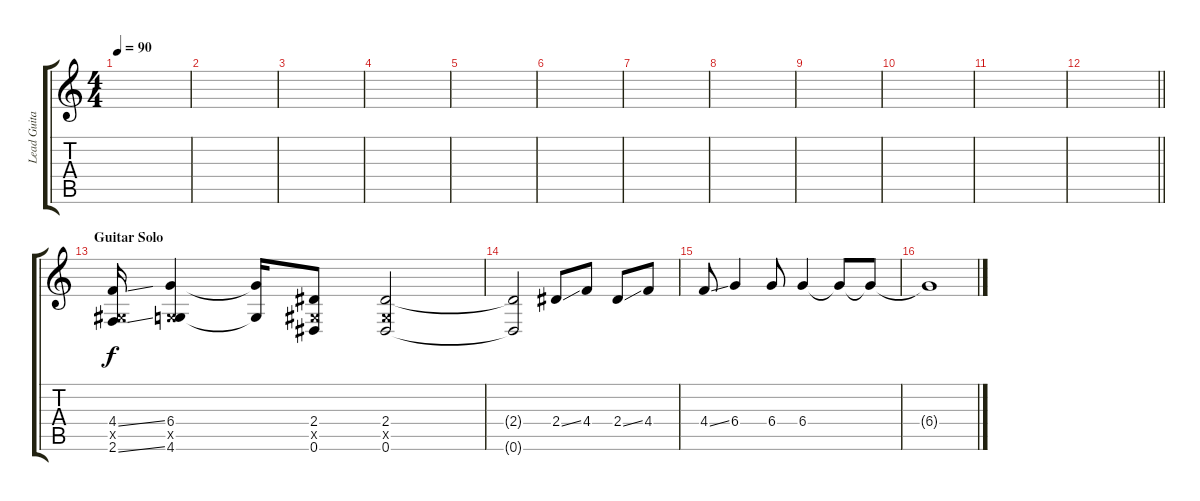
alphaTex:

\track ("Lead Guitar" "Lead Guita") {instrument distortionguitar}
\staff {score tabs}
\tuning (Eb4 Bb3 Gb3 Db3 Ab2 Eb2) {hide}
\ts (4 4)
\tempo 90
\clef g2
\ks c
|
|
|
|
|
|
|
|
|
|
|
\barLineRight lightlight
|
\section ("" "Guitar Solo")
(4.4{ss} 0.5{x} 2.6{ss}).16 (6.4 0.5{x} 4.6).4 (6.4{t} 4.6{t}).16 (2.4 0.5{x} 0.6).8 (2.4 0.5{x} 0.6).2 |
(2.4{t} 0.6{t}).2 2.4{ss}.8 4.4.8 2.4{ss}.8 4.4.8 |
4.4{ss}.8 6.4.4 6.4.8 6.4.4 6.4{t}.8 6.4{t}.8 |
6.4{t}.1
